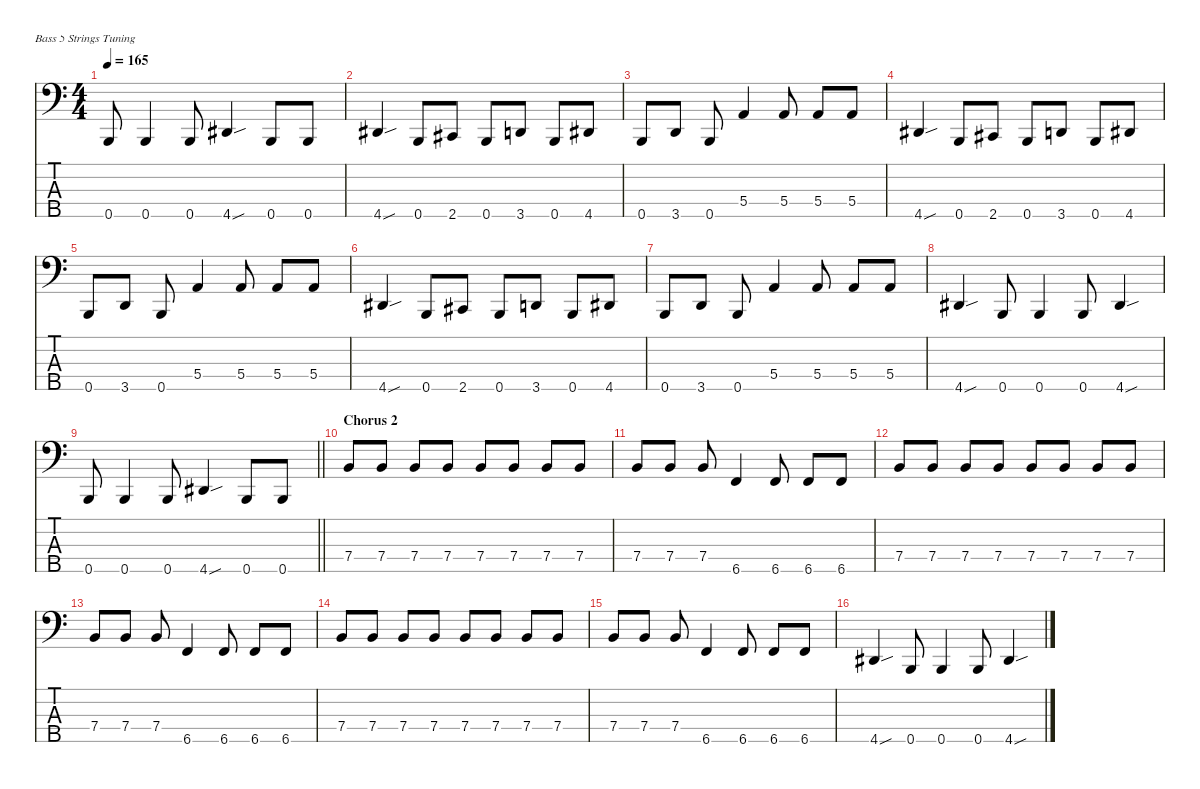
\defaultSystemsLayout 4
\hideDynamics
\bracketExtendMode nobrackets
\singleTrackTrackNamePolicy hidden
\multiTrackTrackNamePolicy hidden
\firstSystemTrackNameMode fullname
\firstSystemTrackNameOrientation horizontal
\otherSystemsTrackNameOrientation horizontal
\track ("Bass" "el.bs.") {instrument electricbasspick}
\staff {score tabs}
\tuning (G2 D2 A1 E1 B0)
\ts (4 4)
\tempo 165
\clef f4
\ks c
0.5.8{dy f beam Up} 0.5.4{beam Up} 0.5.8{beam Up} 4.5{sou acc #}.4{beam Up} 0.5.8{beam Up} 0.5.8{beam Up} |
4.5{sou acc #}.4{beam Up} 0.5.8{beam Up} 2.5{acc #}.8{beam Up} 0.5.8{beam Up} 3.5.8{beam Up} 0.5.8{beam Up} 4.5{acc #}.8{beam Up} |
0.5.8{beam Up} 3.5.8{beam Up} 0.5.8{beam Up} 5.4.4{beam Up} 5.4.8{beam Up} 5.4.8{beam Up} 5.4.8{beam Up} |
4.5{sou acc #}.4{beam Up} 0.5.8{beam Up} 2.5{acc #}.8{beam Up} 0.5.8{beam Up} 3.5.8{beam Up} 0.5.8{beam Up} 4.5{acc #}.8{beam Up} |
0.5.8{beam Up} 3.5.8{beam Up} 0.5.8{beam Up} 5.4.4{beam Up} 5.4.8{beam Up} 5.4.8{beam Up} 5.4.8{beam Up} |
4.5{sou acc #}.4{beam Up} 0.5.8{beam Up} 2.5{acc #}.8{beam Up} 0.5.8{beam Up} 3.5.8{beam Up} 0.5.8{beam Up} 4.5{acc #}.8{beam Up} |
0.5.8{beam Up} 3.5.8{beam Up} 0.5.8{beam Up} 5.4.4{beam Up} 5.4.8{beam Up} 5.4.8{beam Up} 5.4.8{beam Up} |
4.5{sou acc #}.4{beam Up} 0.5.8{beam Up} 0.5.4{beam Up} 0.5.8{beam Up} 4.5{sou acc #}.4{beam Up} |
\barLineRight lightlight
0.5.8{beam Up} 0.5.4{beam Up} 0.5.8{beam Up} 4.5{sou acc #}.4{beam Up} 0.5.8{beam Up} 0.5.8{beam Up} |
\section ("" "Chorus 2")
7.4.8{beam Up} 7.4.8{beam Up} 7.4.8{beam Up} 7.4.8{beam Up} 7.4.8{beam Up} 7.4.8{beam Up} 7.4.8{beam Up} 7.4.8{beam Up} |
7.4.8{beam Up} 7.4.8{beam Up} 7.4.8{beam Up} 6.5.4{beam Up} 6.5.8{beam Up} 6.5.8{beam Up} 6.5.8{beam Up} |
7.4.8{beam Up} 7.4.8{beam Up} 7.4.8{beam Up} 7.4.8{beam Up} 7.4.8{beam Up} 7.4.8{beam Up} 7.4.8{beam Up} 7.4.8{beam Up} |
7.4.8{beam Up} 7.4.8{beam Up} 7.4.8{beam Up} 6.5.4{beam Up} 6.5.8{beam Up} 6.5.8{beam Up} 6.5.8{beam Up} |
7.4.8{beam Up} 7.4.8{beam Up} 7.4.8{beam Up} 7.4.8{beam Up} 7.4.8{beam Up} 7.4.8{beam Up} 7.4.8{beam Up} 7.4.8{beam Up} |
7.4.8{beam Up} 7.4.8{beam Up} 7.4.8{beam Up} 6.5.4{beam Up} 6.5.8{beam Up} 6.5.8{beam Up} 6.5.8{beam Up} |
4.5{sou acc #}.4{beam Up} 0.5.8{beam Up} 0.5.4{beam Up} 0.5.8{beam Up} 4.5{sou acc #}.4{beam Up}
